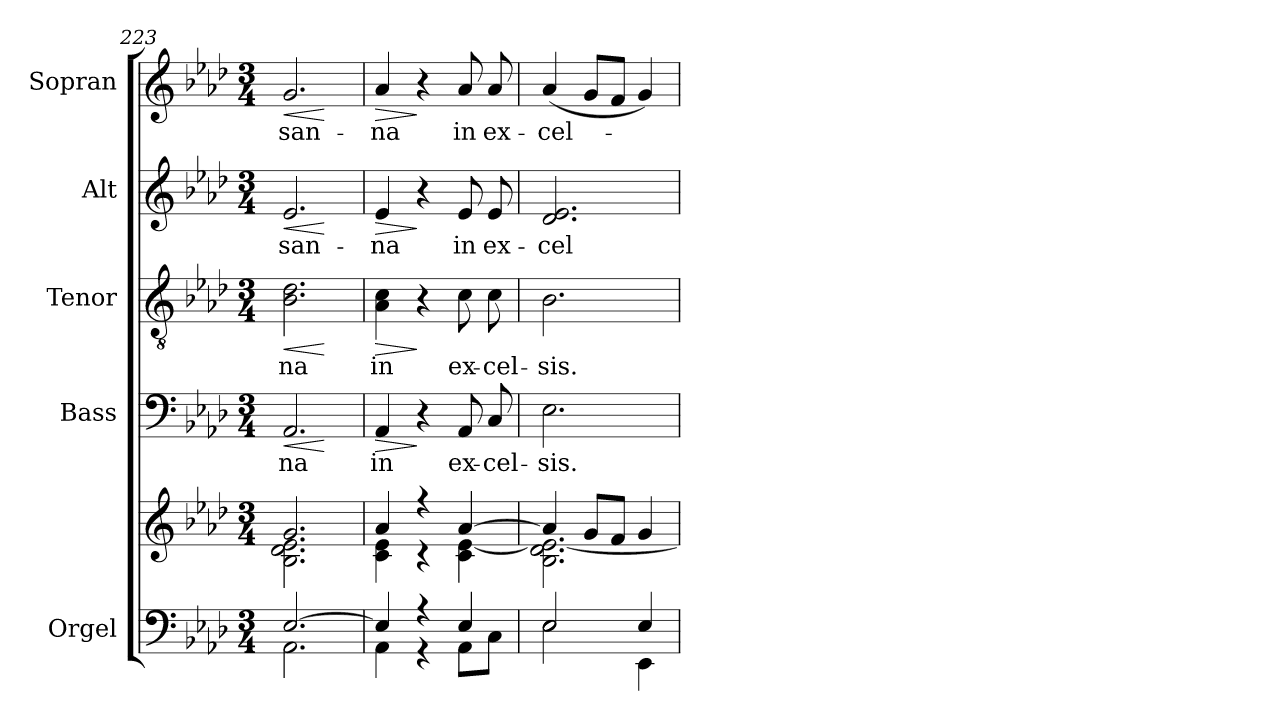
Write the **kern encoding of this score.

**kern	**kern	**kern	**text	**dynam	**kern	**text	**dynam	**kern	**text	**dynam	**kern	**text	**dynam
*part5	*part5	*part4	*part4	*part4	*part3	*part3	*part3	*part2	*part2	*part2	*part1	*part1	*part1
*staff6	*staff5	*staff4	*staff4	*staff4	*staff3	*staff3	*staff3	*staff2	*staff2	*staff2	*staff1	*staff1	*staff1
*I"Orgel	*	*I"Bass	*	*	*I"Tenor	*	*	*I"Alt	*	*	*I"Sopran	*	*
*I'Org.	*	*I'B.	*	*	*I'T.	*	*	*I'A.	*	*	*I'S.	*	*
!!LO:PB:g=z
*clefF4	*clefG2	*clefF4	*	*	*clefGv2	*	*	*clefG2	*	*	*clefG2	*	*
*k[b-e-a-d-]	*k[b-e-a-d-]	*k[b-e-a-d-]	*	*	*k[b-e-a-d-]	*	*	*k[b-e-a-d-]	*	*	*k[b-e-a-d-]	*	*
*A-:	*A-:	*A-:	*	*	*A-:	*	*	*A-:	*	*	*A-:	*	*
*M3/4	*M3/4	*M3/4	*	*	*M3/4	*	*	*M3/4	*	*	*M3/4	*	*
=223	=223	=223	=223	=223	=223	=223	=223	=223	=223	=223	=223	=223	=223
*^	*^	*	*	*	*	*	*	*	*	*	*	*	*
!	!	!	!	!	!LO:LY:b	!LO:HP:b	!	!LO:LY:b	!LO:HP:b	!	!LO:LY:b	!LO:HP:b	!	!LO:LY:b	!LO:HP:b
[>2.E-/	2.AA-\	2.g/	2.B-\ 2.d-\ 2.e-\	2.AA-/	-na	<	2.B-\ 2.d-\	-na	<	2.e-/	-san-	<	2.g/	-san-	<
*v	*v	*	*	*	*	*	*	*	*	*	*	*	*	*	*
*	*v	*v	*	*	*	*	*	*	*	*	*	*	*	*
.	.	.	.	[	.	.	[	.	.	[	.	.	[
=224	=224	=224	=224	=224	=224	=224	=224	=224	=224	=224	=224	=224	=224
*^	*^	*	*	*	*	*	*	*	*	*	*	*	*
!	!	!	!	!	!LO:LY:b	!LO:HP:b	!	!LO:LY:b	!LO:HP:b	!	!LO:LY:b	!LO:HP:b	!	!LO:LY:b	!LO:HP:b
4E-/]	4AA-\	4a-/	4c\ 4e-\	4AA-/	in	>	4A-\ 4c\	in	>	4e-/	-na	>	4a-/	-na	>
4r	4r	4r	4r	4r	.	]	4r	.	]	4r	.	]	4r	.	]
!	!	!	!	!	!LO:LY:b	!	!	!LO:LY:b	!	!	!LO:LY:b	!	!	!LO:LY:b	!
4E-/	8AA-\L	[>4a-/	4c\ [<4e-\	8AA-/	ex-	.	8c\	ex-	.	8e-/	in	.	8a-/	in	.
!	!	!	!	!	!LO:LY:b	!	!	!LO:LY:b	!	!	!LO:LY:b	!	!	!LO:LY:b	!
.	8C\J	.	.	8C/	-cel-	.	8c\	-cel-	.	8e-/	ex-	.	8a-/	ex-	.
=225	=225	=225	=225	=225	=225	=225	=225	=225	=225	=225	=225	=225	=225	=225	=225
!	!	!	!	!	!LO:LY:b	!	!	!LO:LY:b	!	!	!LO:LY:b	!	!	!LO:LY:b	!
2E-/	2E-\	4a-/]	2.B-\ 2.d-\ 2.e-\_	2.E-\	-sis.	.	2.B-\	-sis.	.	2.d-/ 2.e-/	-cel-	.	(<4a-/	-cel-	.
.	.	8g/L	.	.	.	.	.	.	.	.	.	.	8g/L	.	.
.	.	8f/J	.	.	.	.	.	.	.	.	.	.	8f/J	.	.
4E-/	4EE-\	4g/	.	.	.	.	.	.	.	.	.	.	4g/)	.	.
*v	*v	*	*	*	*	*	*	*	*	*	*	*	*	*	*
*	*v	*v	*	*	*	*	*	*	*	*	*	*	*	*
=	=	=	=	=	=	=	=	=	=	=	=	=	=
*-	*-	*-	*-	*-	*-	*-	*-	*-	*-	*-	*-	*-	*-
